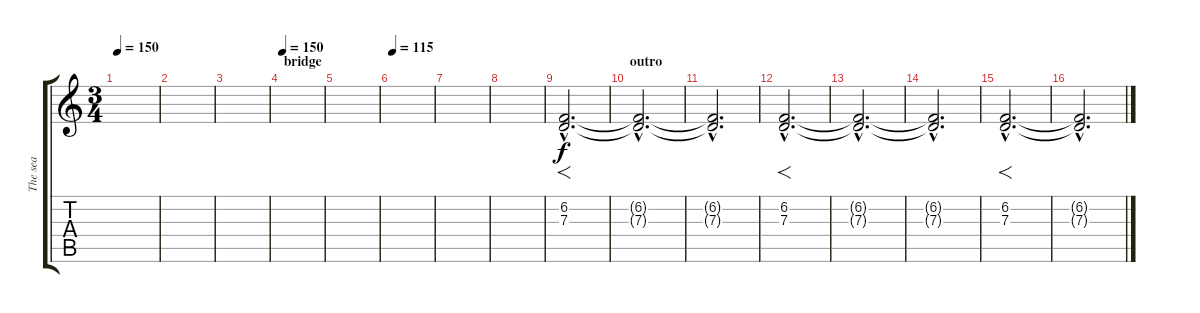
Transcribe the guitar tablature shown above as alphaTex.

\track ("The sea" "The sea") {instrument seashore}
\staff {score tabs}
\tuning (E4 B3 G3 D3 A2 E2) {hide}
\ts (3 4)
\tempo 150
\clef g2
\ks c
|
|
|
\section ("" "bridge")
\tempo 150
|
|
\tempo 115
|
|
|
(6.2{hac} 7.3{hac}).2{f d} |
\section ("" "outro")
(6.2{hac t} 7.3{hac t}).2{d} |
(6.2{hac t} 7.3{hac t}).2{d} |
(6.2{hac} 7.3{hac}).2{f d} |
(6.2{hac t} 7.3{hac t}).2{d} |
(6.2{hac t} 7.3{hac t}).2{d} |
(6.2{hac} 7.3{hac}).2{f d} |
(6.2{hac t} 7.3{hac t}).2{d}
